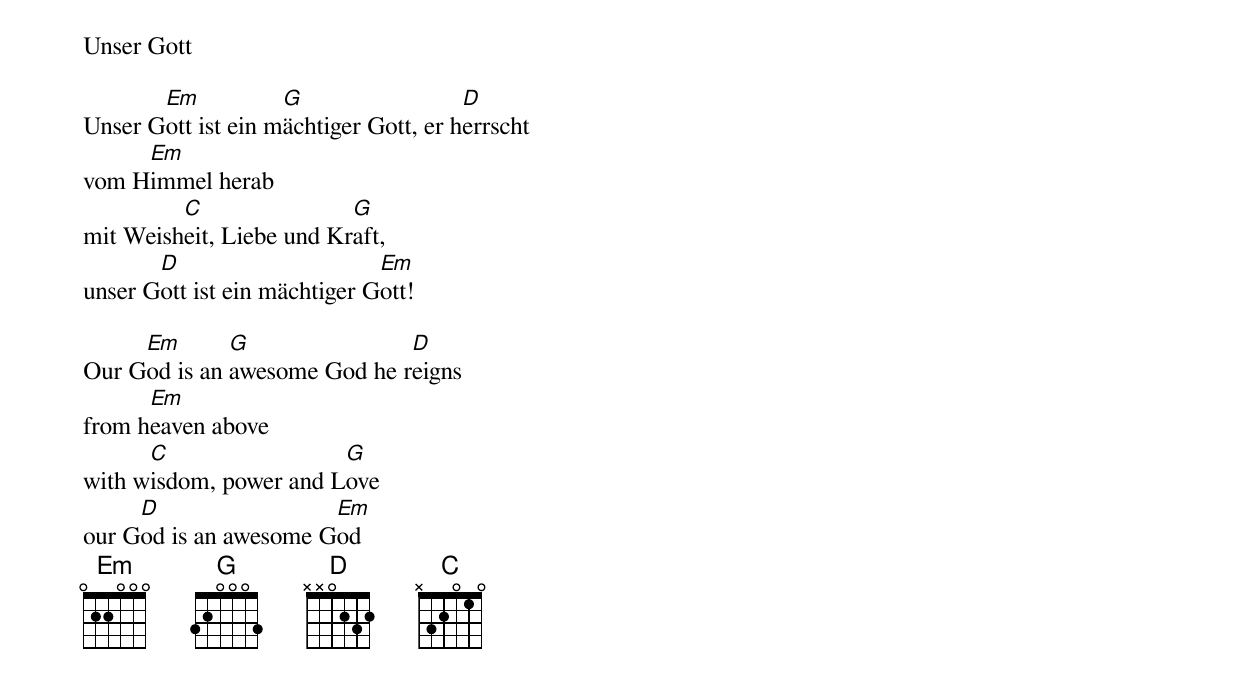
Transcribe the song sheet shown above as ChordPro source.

Unser Gott

Unser G[Em]ott ist ein m[G]ächtiger Gott, er h[D]errscht
vom H[Em]immel herab
mit Weish[C]eit, Liebe und Kr[G]aft,
unser G[D]ott ist ein mächtiger G[Em]ott!

Our G[Em]od is an [G]awesome God he r[D]eigns
from h[Em]eaven above
with w[C]isdom, power and L[G]ove
our G[D]od is an awesome G[Em]od
